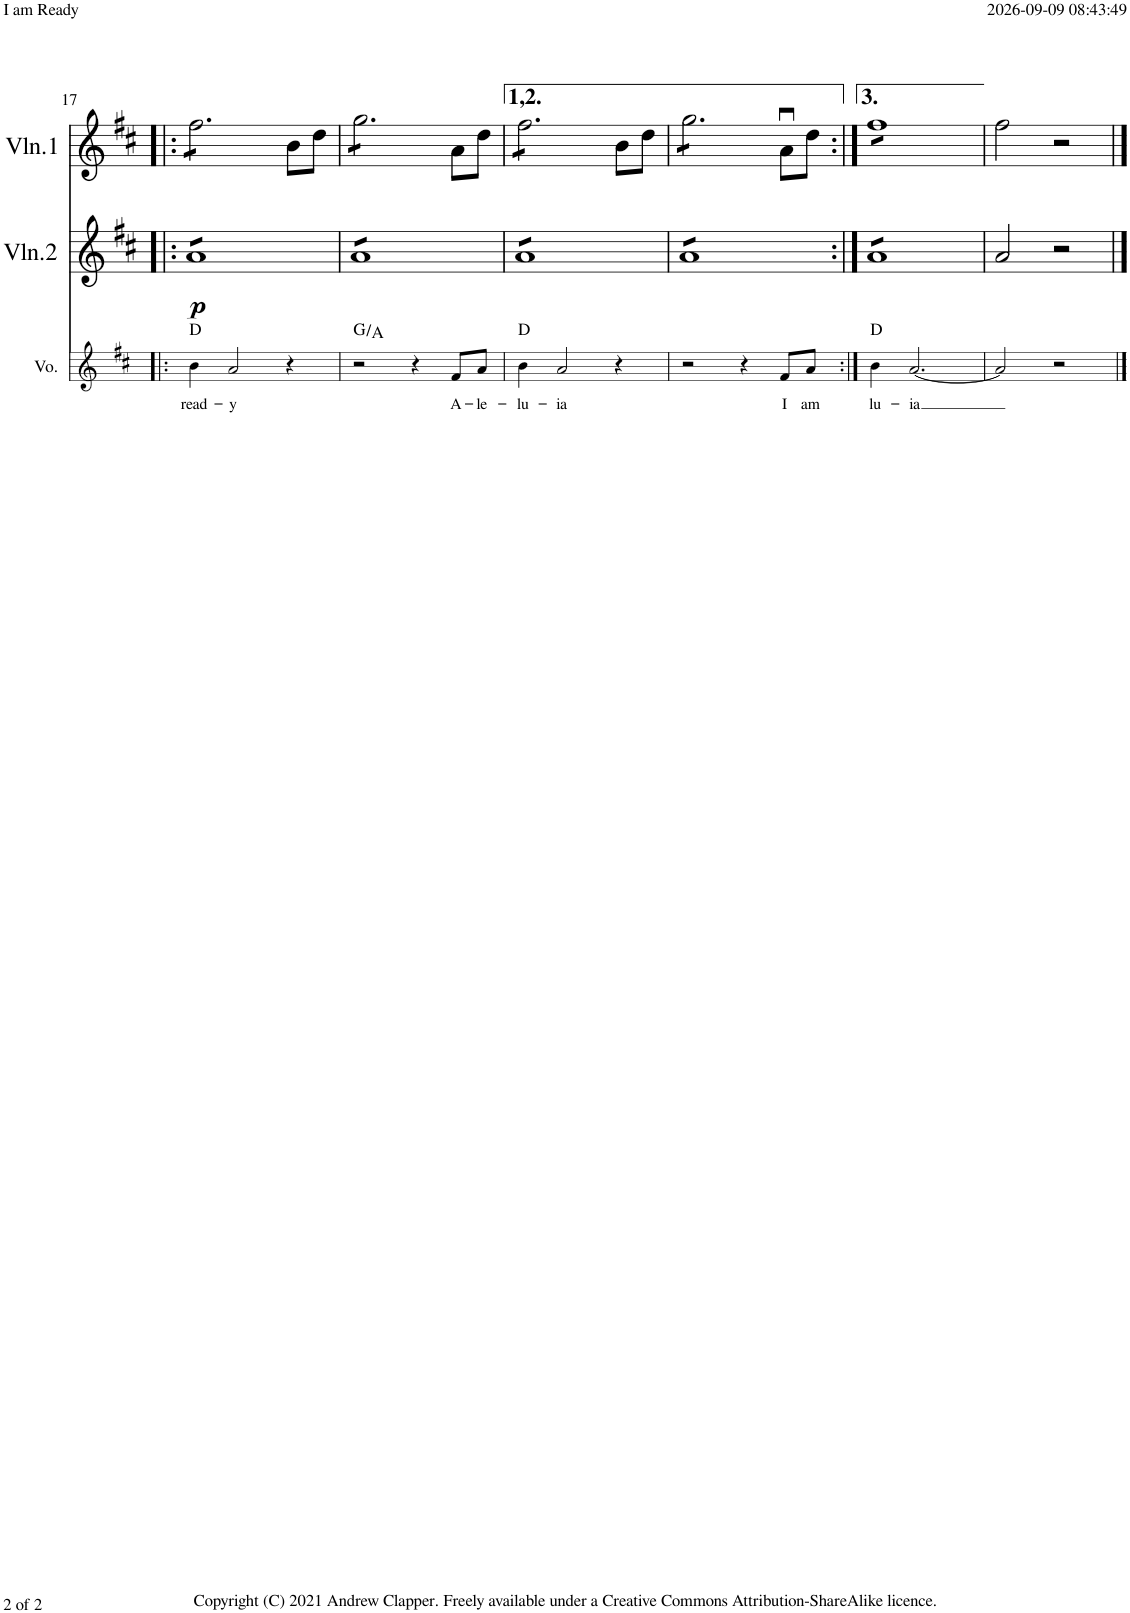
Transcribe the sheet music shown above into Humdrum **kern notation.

**kern	**text	**harte	**kern	**dynam	**kern
*part3	*part3	*part3	*part2	*part2	*part1
*staff3	*staff3	*	*staff2	*staff2	*staff1
*I"Voice	*	*	*I"Violin 2	*	*I"Violin 1
*I'Vo.	*	*	*I'Vln.2	*	*I'Vln.1
!!LO:PB:g=z
*clefG2	*	*	*clefG2	*	*clefG2
*k[f#c#]	*	*	*k[f#c#]	*	*k[f#c#]
*M4/4	*	*	*M4/4	*	*M4/4
=17!|:	=17!|:	=17!|:	=17!|:	=17!|:	=17!|:
!	!LO:LY:b	!	!	!LO:DY:b	!
*	*	*	*tremolo	*	*
*	*	*	*	*	*tremolo
4b\	read-	D:maj	8aL	p	8ff#\L
.	.	.	8a	.	8ff#\
!	!LO:LY:b	!	!	!	!
2a/	-y	.	8a	.	8ff#\
.	.	.	8a	.	8ff#\
.	.	.	8a	.	8ff#\
.	.	.	8a	.	8ff#\J
*	*	*	*	*	*Xtremolo
4r	.	.	8a	.	8b\L
.	.	.	8aJ	.	8dd\J
=18	=18	=18	=18	=18	=18
*	*	*	*	*	*tremolo
2r	.	G:maj/2	8aL	.	8gg\L
.	.	.	8a	.	8gg\
.	.	.	8a	.	8gg\
.	.	.	8a	.	8gg\
4r	.	.	8a	.	8gg\
.	.	.	8a	.	8gg\J
*	*	*	*	*	*Xtremolo
!	!LO:LY:b	!	!	!	!
8f#/L	A-	.	8a	.	8a\L
!	!LO:LY:b	!	!	!	!
8a/J	-le-	.	8aJ	.	8dd\J
=19	=19	=19	=19	=19	=19
!	!LO:LY:b	!	!	!	!
*	*	*	*	*	*tremolo
4b\	-lu-	D:maj	8aL	.	8ff#\L
.	.	.	8a	.	8ff#\
!	!LO:LY:b	!	!	!	!
2a/	-ia	.	8a	.	8ff#\
.	.	.	8a	.	8ff#\
.	.	.	8a	.	8ff#\
.	.	.	8a	.	8ff#\J
*	*	*	*	*	*Xtremolo
4r	.	.	8a	.	8b\L
.	.	.	8aJ	.	8dd\J
=20	=20	=20	=20	=20	=20
*	*	*	*	*	*tremolo
2r	.	.	8aL	.	8gg\L
.	.	.	8a	.	8gg\
.	.	.	8a	.	8gg\
.	.	.	8a	.	8gg\
4r	.	.	8a	.	8gg\
.	.	.	8a	.	8gg\J
*	*	*	*	*	*Xtremolo
!	!LO:LY:b	!	!	!	!
8f#/L	I	.	8a	.	8au\L
!	!LO:LY:b	!	!	!	!
8a/J	am	.	8aJ	.	8dd\J
=21:|!	=21:|!	=21:|!	=21:|!	=21:|!	=21:|!
!	!LO:LY:b	!	!	!	!
*	*	*	*	*	*tremolo
4b\	-lu-	D:maj	8aL	.	8ff#L
.	.	.	8a	.	8ff#
!	!LO:LY:b	!	!	!	!
[2.a/	-ia	.	8a	.	8ff#
.	.	.	8a	.	8ff#
.	.	.	8a	.	8ff#
.	.	.	8a	.	8ff#
.	.	.	8a	.	8ff#
.	.	.	8aJ	.	8ff#J
*	*	*	*	*	*Xtremolo
*	*	*	*Xtremolo	*	*
=22	=22	=22	=22	=22	=22
2a/]	.	.	2a/	.	2ff#\
2r	.	.	2r	.	2r
==	==	==	==	==	==
*-	*-	*-	*-	*-	*-
